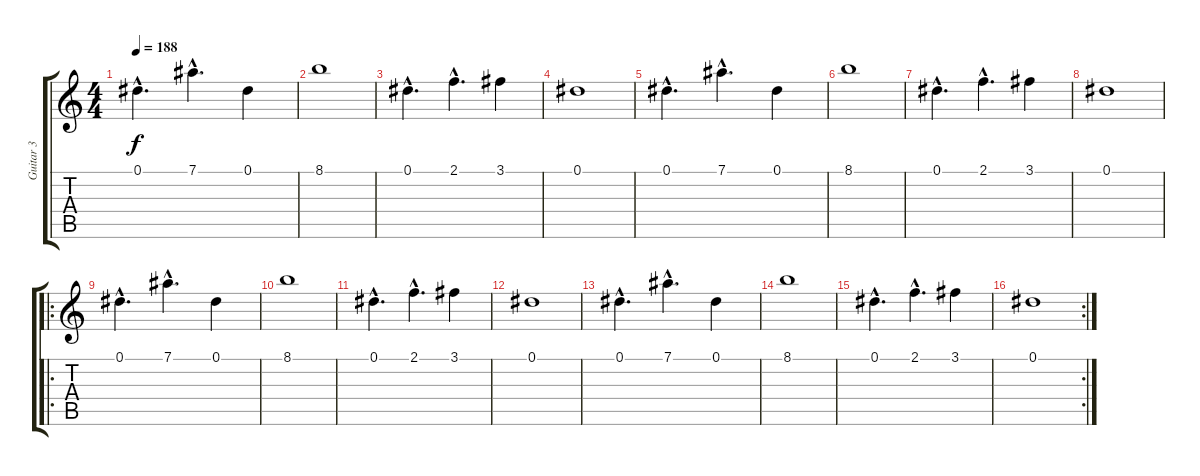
\track ("Guitar 3" "Guitar 3") {instrument distortionguitar}
\staff {score tabs}
\tuning (Eb4 Bb3 Gb3 Db3 Ab2 Eb2) {hide}
\ts (4 4)
\tempo 188
\clef g2
\ks c
0.1{hac}.4{d dy f volume 6 instrument distortionguitar} 7.1{hac}.4{d} 0.1.4 |
8.1.1 |
0.1{hac}.4{d} 2.1{hac}.4{d} 3.1.4 |
0.1.1 |
0.1{hac}.4{d} 7.1{hac}.4{d} 0.1.4 |
8.1.1 |
0.1{hac}.4{d} 2.1{hac}.4{d} 3.1.4 |
0.1.1 |
\ro
0.1{hac}.4{d} 7.1{hac}.4{d} 0.1.4 |
8.1.1 |
0.1{hac}.4{d} 2.1{hac}.4{d} 3.1.4 |
0.1.1 |
0.1{hac}.4{d} 7.1{hac}.4{d} 0.1.4 |
8.1.1 |
0.1{hac}.4{d} 2.1{hac}.4{d} 3.1.4 |
\rc 2
0.1.1
